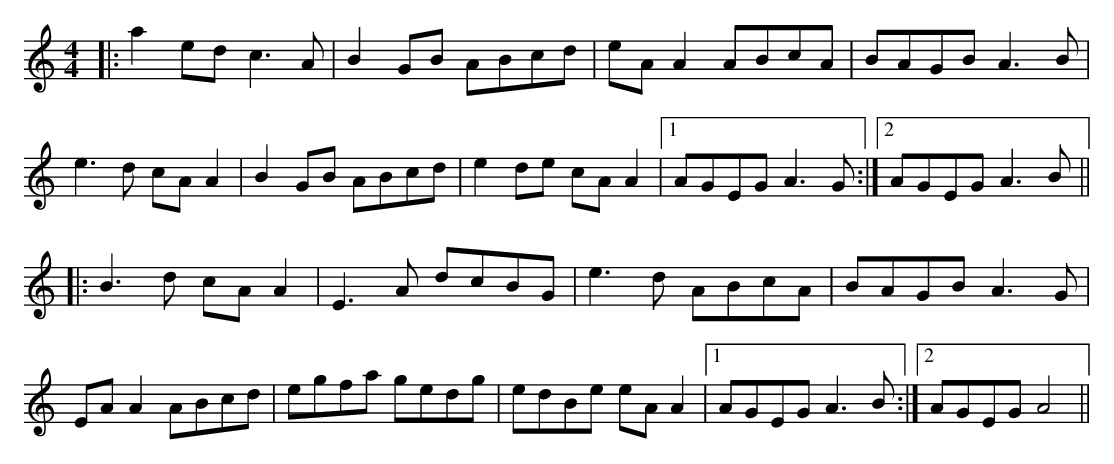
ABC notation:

X:1
M:4/4
K:Amin
|:a2ed c3A|B2GB ABcd|eA A2 ABcA|BAGB A3B|
e3d cA A2|B2 GB ABcd|e2 de cA A2|1 AGEG A3G:|2 AGEG A3B||
|:B3d cA A2|E3A dcBG|e3d ABcA|BAGB A3G|
EA A2 ABcd|egfa gedg|edBe eA A2|1 AGEG A3B:|2 AGEG A4||
